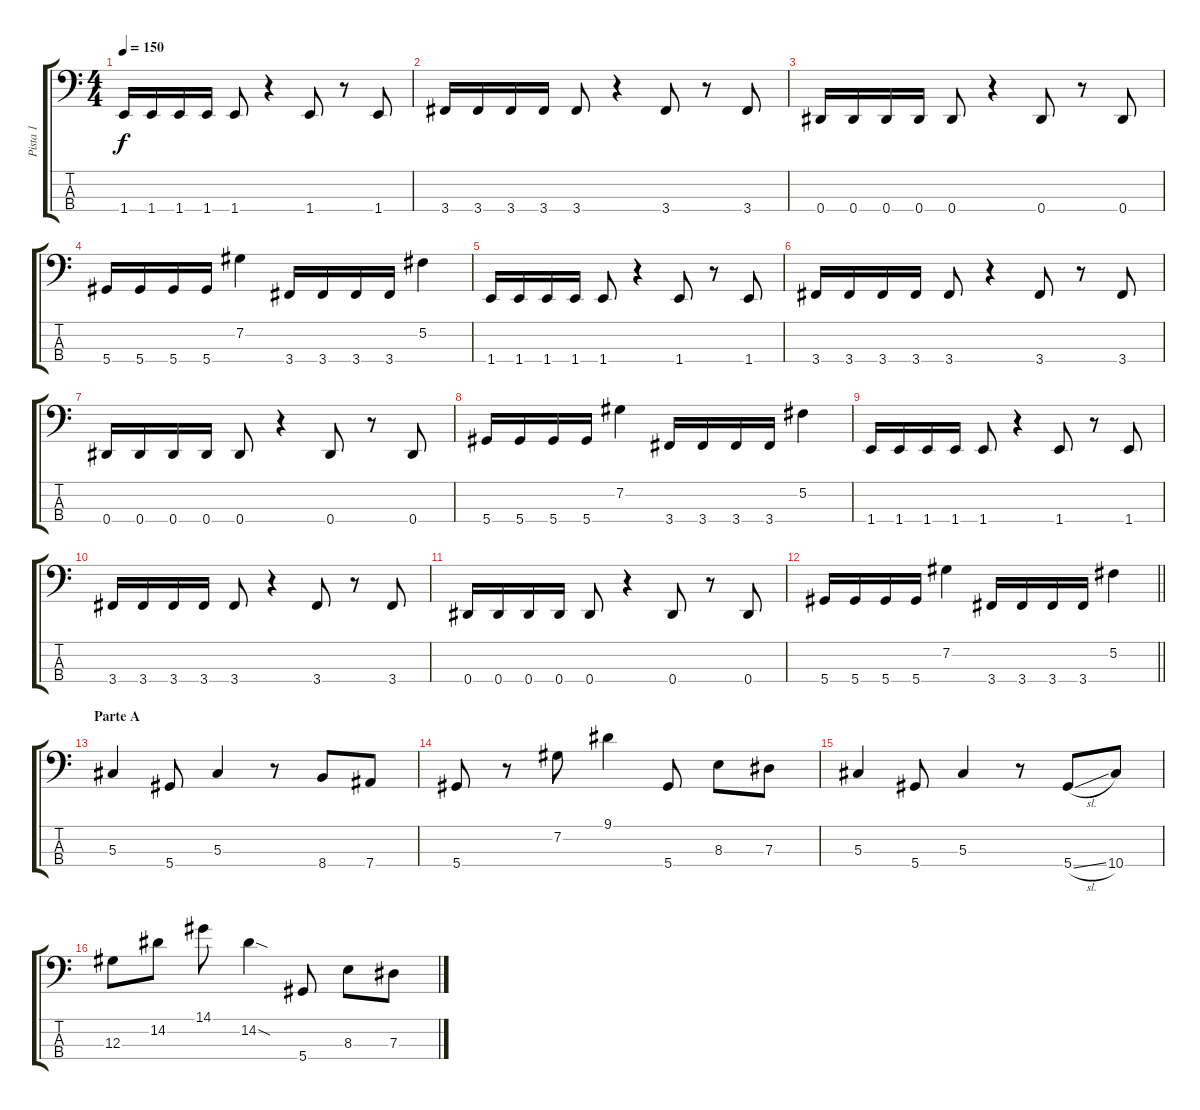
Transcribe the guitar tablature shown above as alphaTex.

\track ("Pista 1" "Pista 1") {instrument electricbassfinger}
\staff {score tabs}
\tuning (Gb2 Db2 Ab1 Eb1) {hide}
\ts (4 4)
\tempo 150
\clef f4
\ks c
1.4.16{dy f} 1.4.16 1.4.16 1.4.16 1.4.8 r.4 1.4.8 r.8 1.4.8 |
3.4.16 3.4.16 3.4.16 3.4.16 3.4.8 r.4 3.4.8 r.8 3.4.8 |
0.4.16 0.4.16 0.4.16 0.4.16 0.4.8 r.4 0.4.8 r.8 0.4.8 |
5.4.16 5.4.16 5.4.16 5.4.16 7.2.4 3.4.16 3.4.16 3.4.16 3.4.16 5.2.4 |
1.4.16 1.4.16 1.4.16 1.4.16 1.4.8 r.4 1.4.8 r.8 1.4.8 |
3.4.16 3.4.16 3.4.16 3.4.16 3.4.8 r.4 3.4.8 r.8 3.4.8 |
0.4.16 0.4.16 0.4.16 0.4.16 0.4.8 r.4 0.4.8 r.8 0.4.8 |
5.4.16 5.4.16 5.4.16 5.4.16 7.2.4 3.4.16 3.4.16 3.4.16 3.4.16 5.2.4 |
1.4.16 1.4.16 1.4.16 1.4.16 1.4.8 r.4 1.4.8 r.8 1.4.8 |
3.4.16 3.4.16 3.4.16 3.4.16 3.4.8 r.4 3.4.8 r.8 3.4.8 |
0.4.16 0.4.16 0.4.16 0.4.16 0.4.8 r.4 0.4.8 r.8 0.4.8 |
\barLineRight lightlight
5.4.16 5.4.16 5.4.16 5.4.16 7.2.4 3.4.16 3.4.16 3.4.16 3.4.16 5.2.4 |
\section ("" "Parte A")
5.3.4 5.4.8 5.3.4 r.8 8.4.8 7.4.8 |
5.4.8 r.8 7.2.8 9.1.4 5.4.8 8.3.8 7.3.8 |
5.3.4 5.4.8 5.3.4 r.8 5.4{sl}.8 10.4.8 |
12.3.8 14.2.8 14.1.8 14.2{sod}.4 5.4.8 8.3.8 7.3.8
